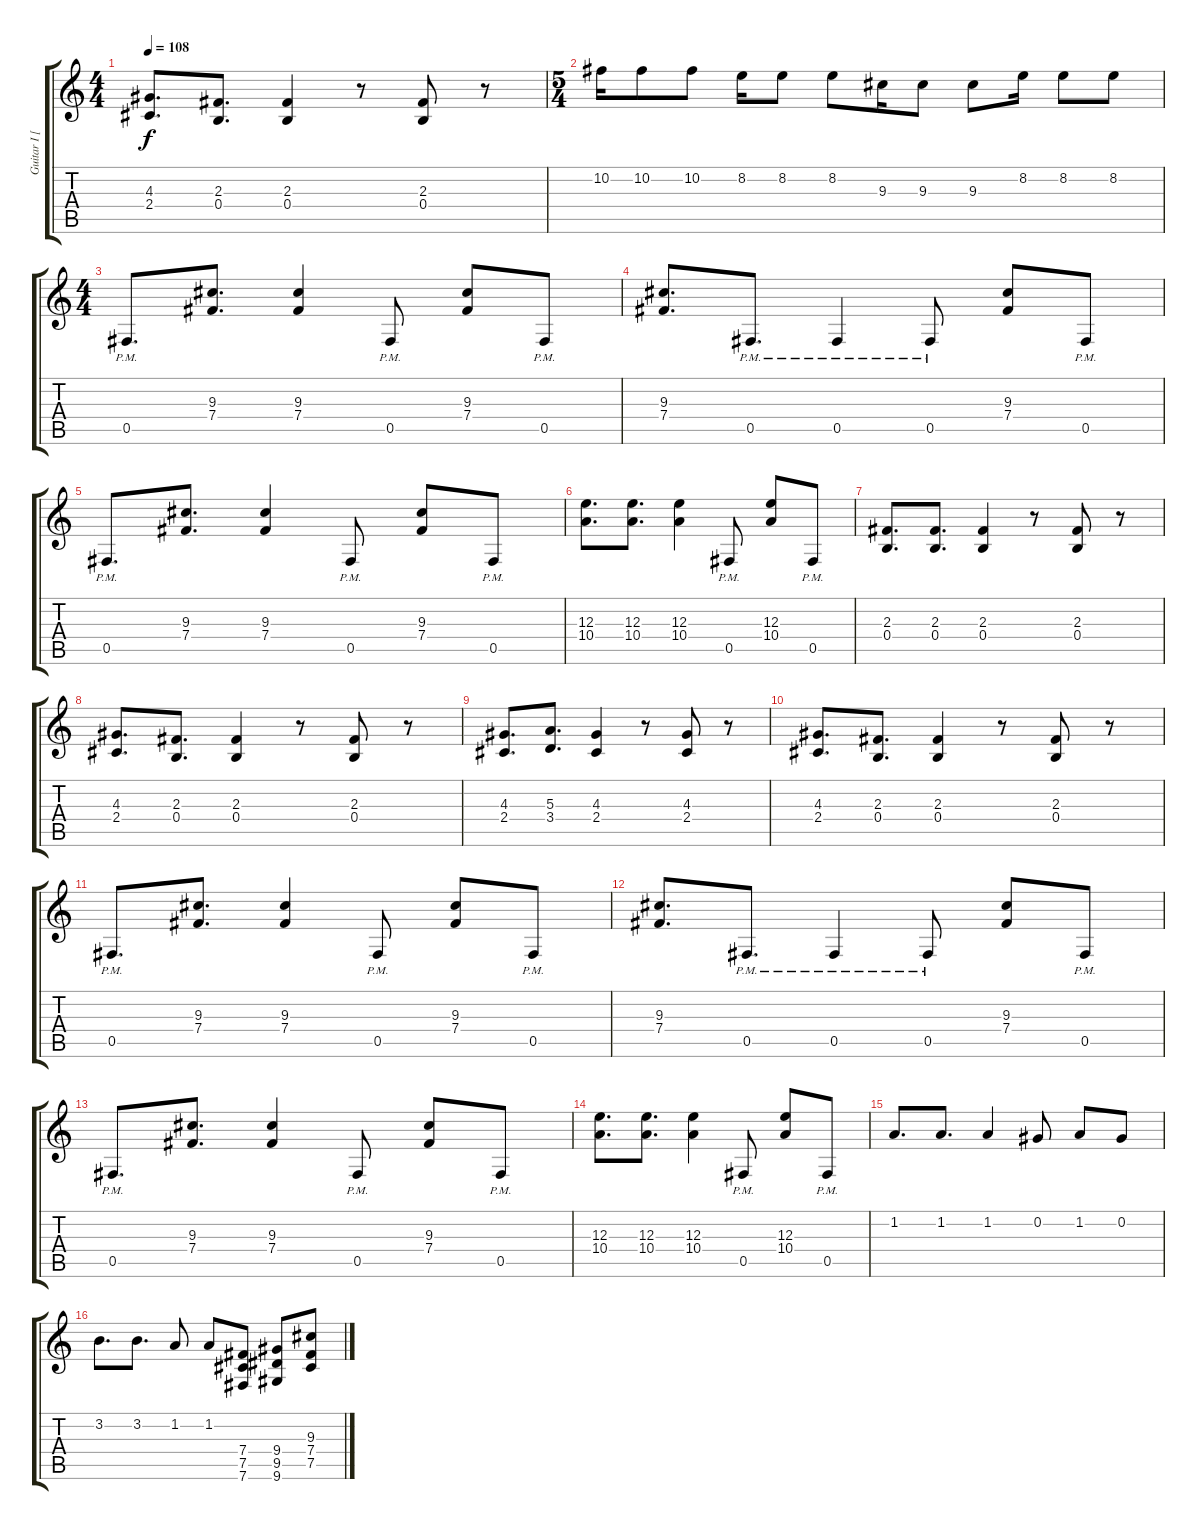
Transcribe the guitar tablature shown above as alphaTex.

\track ("Guitar I [Aaron Turner]" "Guitar I [") {instrument distortionguitar}
\staff {score tabs}
\tuning (B3 Ab3 E3 B2 Gb2 B1) {hide}
\ts (4 4)
\tempo 108
\clef g2
\ks c
(4.3 2.4).8{d dy f} (2.3 0.4).8{d} (2.3 0.4).4 r.8 (2.3 0.4).8 r.8 |
\ts (5 4)
10.2.16 10.2.8 10.2.8 8.2.16 8.2.8 8.2.8 9.3.16 9.3.8 9.3.8 8.2.16 8.2.8 8.2.8 |
\ts (4 4)
0.5{pm}.8{d} (9.3 7.4).8{d} (9.3 7.4).4 0.5{pm}.8 (9.3 7.4).8 0.5{pm}.8 |
(9.3 7.4).8{d} 0.5{pm}.8{d} 0.5{pm}.4 0.5{pm}.8 (9.3 7.4).8 0.5{pm}.8 |
0.5{pm}.8{d} (9.3 7.4).8{d} (9.3 7.4).4 0.5{pm}.8 (9.3 7.4).8 0.5{pm}.8 |
(12.3 10.4).8{d} (12.3 10.4).8{d} (12.3 10.4).4 0.5{pm}.8 (12.3 10.4).8 0.5{pm}.8 |
(2.3 0.4).8{d} (2.3 0.4).8{d} (2.3 0.4).4 r.8 (2.3 0.4).8 r.8 |
(4.3 2.4).8{d} (2.3 0.4).8{d} (2.3 0.4).4 r.8 (2.3 0.4).8 r.8 |
(4.3 2.4).8{d} (5.3 3.4).8{d} (4.3 2.4).4 r.8 (4.3 2.4).8 r.8 |
(4.3 2.4).8{d} (2.3 0.4).8{d} (2.3 0.4).4 r.8 (2.3 0.4).8 r.8 |
0.5{pm}.8{d} (9.3 7.4).8{d} (9.3 7.4).4 0.5{pm}.8 (9.3 7.4).8 0.5{pm}.8 |
(9.3 7.4).8{d} 0.5{pm}.8{d} 0.5{pm}.4 0.5{pm}.8 (9.3 7.4).8 0.5{pm}.8 |
0.5{pm}.8{d} (9.3 7.4).8{d} (9.3 7.4).4 0.5{pm}.8 (9.3 7.4).8 0.5{pm}.8 |
(12.3 10.4).8{d} (12.3 10.4).8{d} (12.3 10.4).4 0.5{pm}.8 (12.3 10.4).8 0.5{pm}.8 |
1.2.8{d} 1.2.8{d} 1.2.4 0.2.8 1.2.8 0.2.8 |
3.2.8{d} 3.2.8{d} 1.2.8 1.2.8 (7.4 7.5 7.6).8 (9.4 9.5 9.6).8 (9.3 7.4 7.5).8
